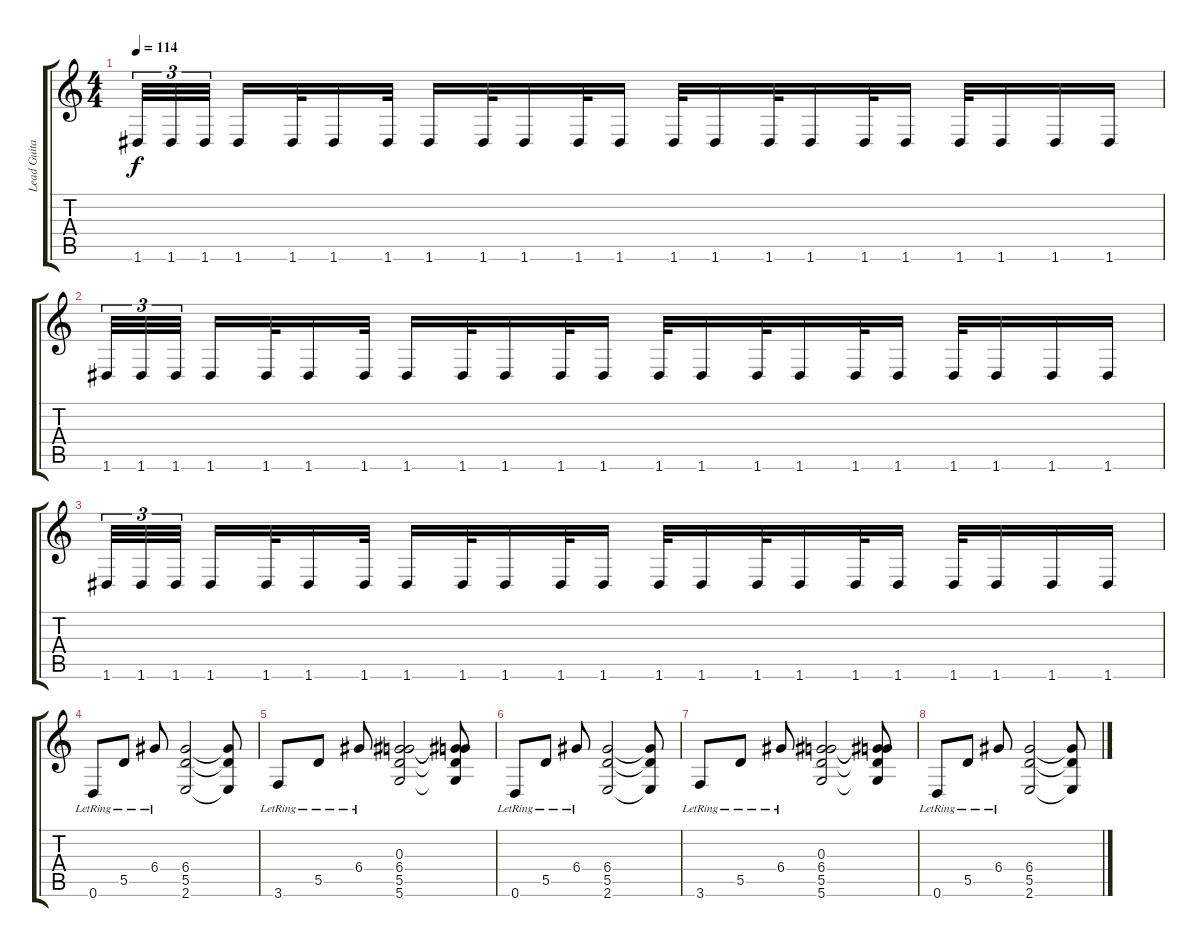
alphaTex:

\track ("Lead Guitar" "Lead Guita") {instrument electricguitarclean}
\staff {score tabs}
\tuning (E4 B3 G3 D3 A2 D2) {hide}
\ts (4 4)
\tempo 114
\clef g2
\ks c
1.6.32{tu (3 2) dy f} 1.6.32{tu (3 2)} 1.6.32{tu (3 2)} 1.6.16 1.6.32 1.6.16 1.6.32 1.6.16 1.6.32 1.6.16 1.6.32 1.6.16 1.6.32 1.6.16 1.6.32 1.6.16 1.6.32 1.6.16 1.6.32 1.6.16 1.6.16 1.6.16 |
1.6.32{tu (3 2)} 1.6.32{tu (3 2)} 1.6.32{tu (3 2)} 1.6.16 1.6.32 1.6.16 1.6.32 1.6.16 1.6.32 1.6.16 1.6.32 1.6.16 1.6.32 1.6.16 1.6.32 1.6.16 1.6.32 1.6.16 1.6.32 1.6.16 1.6.16 1.6.16 |
1.6.32{tu (3 2)} 1.6.32{tu (3 2)} 1.6.32{tu (3 2)} 1.6.16 1.6.32 1.6.16 1.6.32 1.6.16 1.6.32 1.6.16 1.6.32 1.6.16 1.6.32 1.6.16 1.6.32 1.6.16 1.6.32 1.6.16 1.6.32 1.6.16 1.6.16 1.6.16 |
0.6{lr}.8{volume 13 balance 8 instrument electricguitarclean} 5.5{lr}.8 6.4{lr}.8 (6.4 5.5 2.6).2 (6.4{t} 5.5{t} 2.6{t}).8 |
3.6{lr}.8 5.5{lr}.8 6.4{lr}.8 (0.3 6.4 5.5 5.6).2 (0.3{t} 6.4{t} 5.5{t} 5.6{t}).8 |
0.6{lr}.8 5.5{lr}.8 6.4{lr}.8 (6.4 5.5 2.6).2 (6.4{t} 5.5{t} 2.6{t}).8 |
3.6{lr}.8 5.5{lr}.8 6.4{lr}.8 (0.3 6.4 5.5 5.6).2 (0.3{t} 6.4{t} 5.5{t} 5.6{t}).8 |
0.6{lr}.8 5.5{lr}.8 6.4{lr}.8 (6.4 5.5 2.6).2 (6.4{t} 5.5{t} 2.6{t}).8
